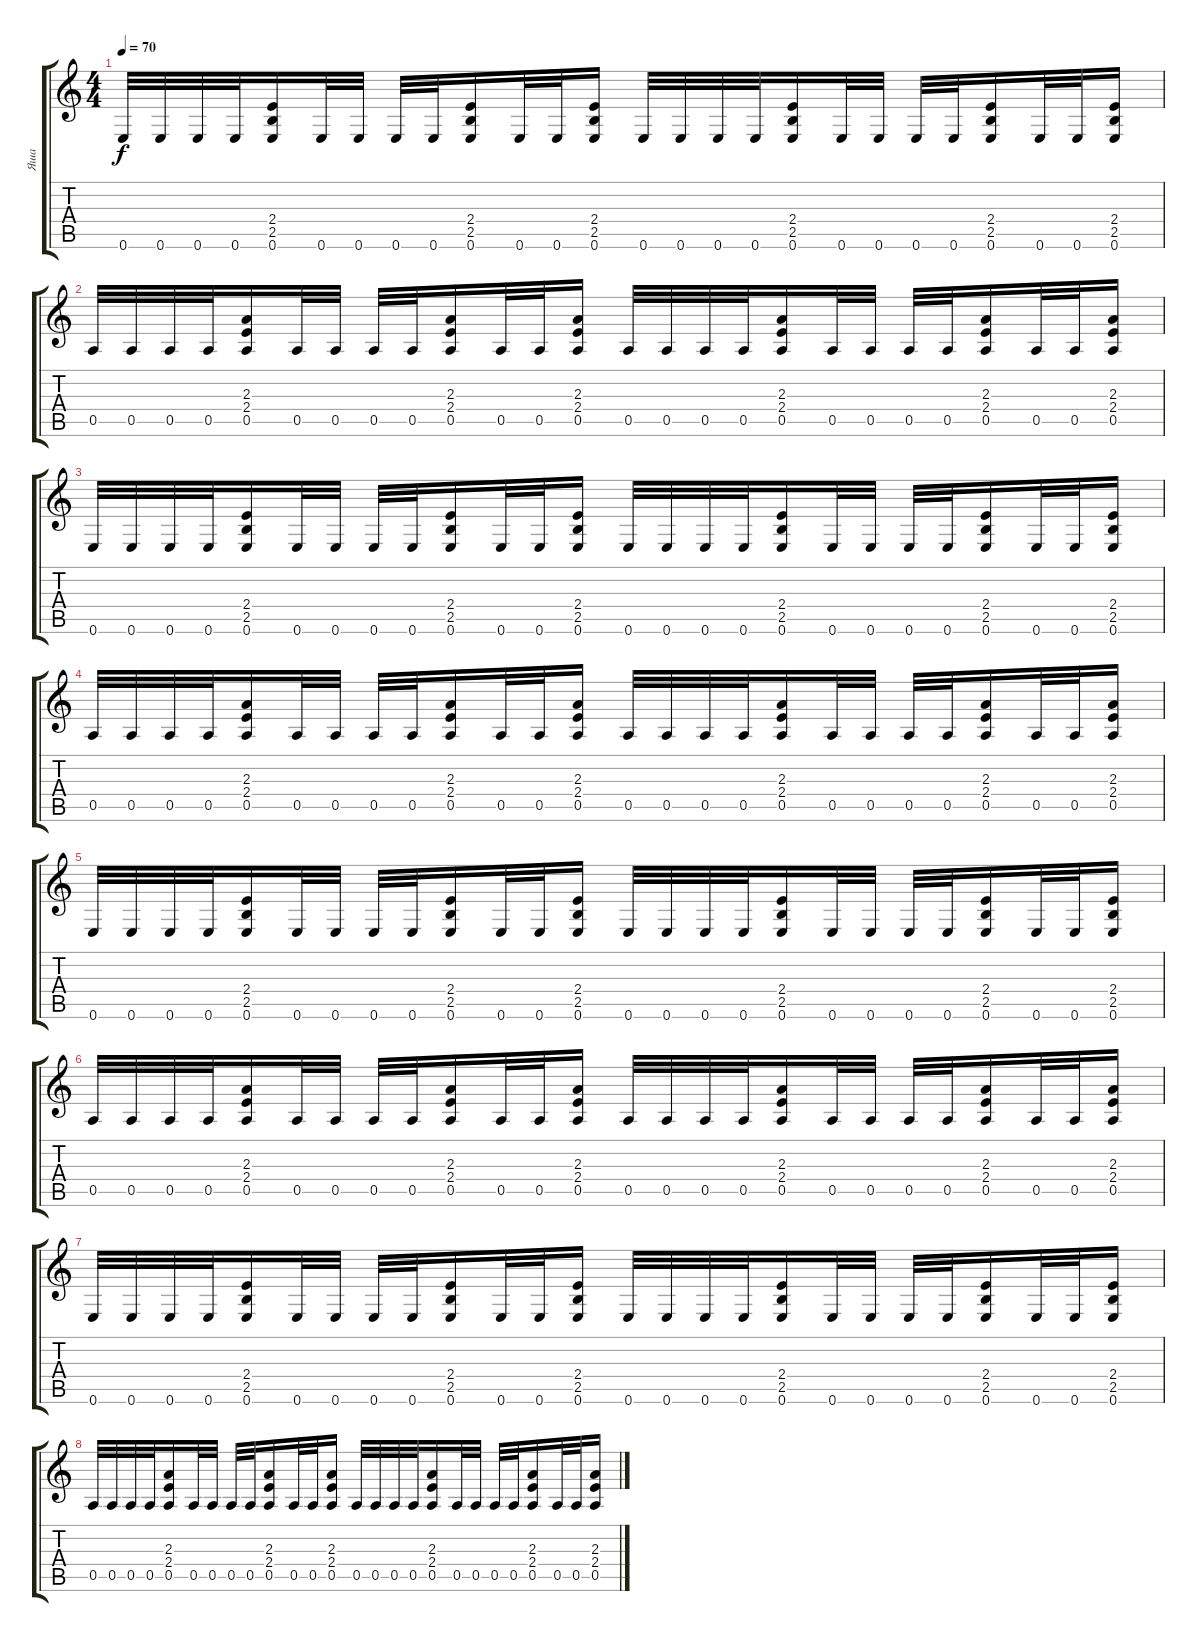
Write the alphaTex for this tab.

\track ("Яша" "Яша") {instrument distortionguitar}
\staff {score tabs}
\tuning (E4 B3 G3 D3 A2 E2) {hide}
\ts (4 4)
\tempo 70
\clef g2
\ks c
0.6.32{dy f} 0.6.32 0.6.32 0.6.32 (2.4 2.5 0.6).16 0.6.32 0.6.32 0.6.32 0.6.32 (2.4 2.5 0.6).16 0.6.32 0.6.32 (2.4 2.5 0.6).16 0.6.32 0.6.32 0.6.32 0.6.32 (2.4 2.5 0.6).16 0.6.32 0.6.32 0.6.32 0.6.32 (2.4 2.5 0.6).16 0.6.32 0.6.32 (2.4 2.5 0.6).16 |
0.5.32 0.5.32 0.5.32 0.5.32 (2.3 2.4 0.5).16 0.5.32 0.5.32 0.5.32 0.5.32 (2.3 2.4 0.5).16 0.5.32 0.5.32 (2.3 2.4 0.5).16 0.5.32 0.5.32 0.5.32 0.5.32 (2.3 2.4 0.5).16 0.5.32 0.5.32 0.5.32 0.5.32 (2.3 2.4 0.5).16 0.5.32 0.5.32 (2.3 2.4 0.5).16 |
0.6.32 0.6.32 0.6.32 0.6.32 (2.4 2.5 0.6).16 0.6.32 0.6.32 0.6.32 0.6.32 (2.4 2.5 0.6).16 0.6.32 0.6.32 (2.4 2.5 0.6).16 0.6.32 0.6.32 0.6.32 0.6.32 (2.4 2.5 0.6).16 0.6.32 0.6.32 0.6.32 0.6.32 (2.4 2.5 0.6).16 0.6.32 0.6.32 (2.4 2.5 0.6).16 |
0.5.32 0.5.32 0.5.32 0.5.32 (2.3 2.4 0.5).16 0.5.32 0.5.32 0.5.32 0.5.32 (2.3 2.4 0.5).16 0.5.32 0.5.32 (2.3 2.4 0.5).16 0.5.32 0.5.32 0.5.32 0.5.32 (2.3 2.4 0.5).16 0.5.32 0.5.32 0.5.32 0.5.32 (2.3 2.4 0.5).16 0.5.32 0.5.32 (2.3 2.4 0.5).16 |
0.6.32 0.6.32 0.6.32 0.6.32 (2.4 2.5 0.6).16 0.6.32 0.6.32 0.6.32 0.6.32 (2.4 2.5 0.6).16 0.6.32 0.6.32 (2.4 2.5 0.6).16 0.6.32 0.6.32 0.6.32 0.6.32 (2.4 2.5 0.6).16 0.6.32 0.6.32 0.6.32 0.6.32 (2.4 2.5 0.6).16 0.6.32 0.6.32 (2.4 2.5 0.6).16 |
0.5.32 0.5.32 0.5.32 0.5.32 (2.3 2.4 0.5).16 0.5.32 0.5.32 0.5.32 0.5.32 (2.3 2.4 0.5).16 0.5.32 0.5.32 (2.3 2.4 0.5).16 0.5.32 0.5.32 0.5.32 0.5.32 (2.3 2.4 0.5).16 0.5.32 0.5.32 0.5.32 0.5.32 (2.3 2.4 0.5).16 0.5.32 0.5.32 (2.3 2.4 0.5).16 |
0.6.32 0.6.32 0.6.32 0.6.32 (2.4 2.5 0.6).16 0.6.32 0.6.32 0.6.32 0.6.32 (2.4 2.5 0.6).16 0.6.32 0.6.32 (2.4 2.5 0.6).16 0.6.32 0.6.32 0.6.32 0.6.32 (2.4 2.5 0.6).16 0.6.32 0.6.32 0.6.32 0.6.32 (2.4 2.5 0.6).16 0.6.32 0.6.32 (2.4 2.5 0.6).16 |
0.5.32 0.5.32 0.5.32 0.5.32 (2.3 2.4 0.5).16 0.5.32 0.5.32 0.5.32 0.5.32 (2.3 2.4 0.5).16 0.5.32 0.5.32 (2.3 2.4 0.5).16 0.5.32 0.5.32 0.5.32 0.5.32 (2.3 2.4 0.5).16 0.5.32 0.5.32 0.5.32 0.5.32 (2.3 2.4 0.5).16 0.5.32 0.5.32 (2.3 2.4 0.5).16
